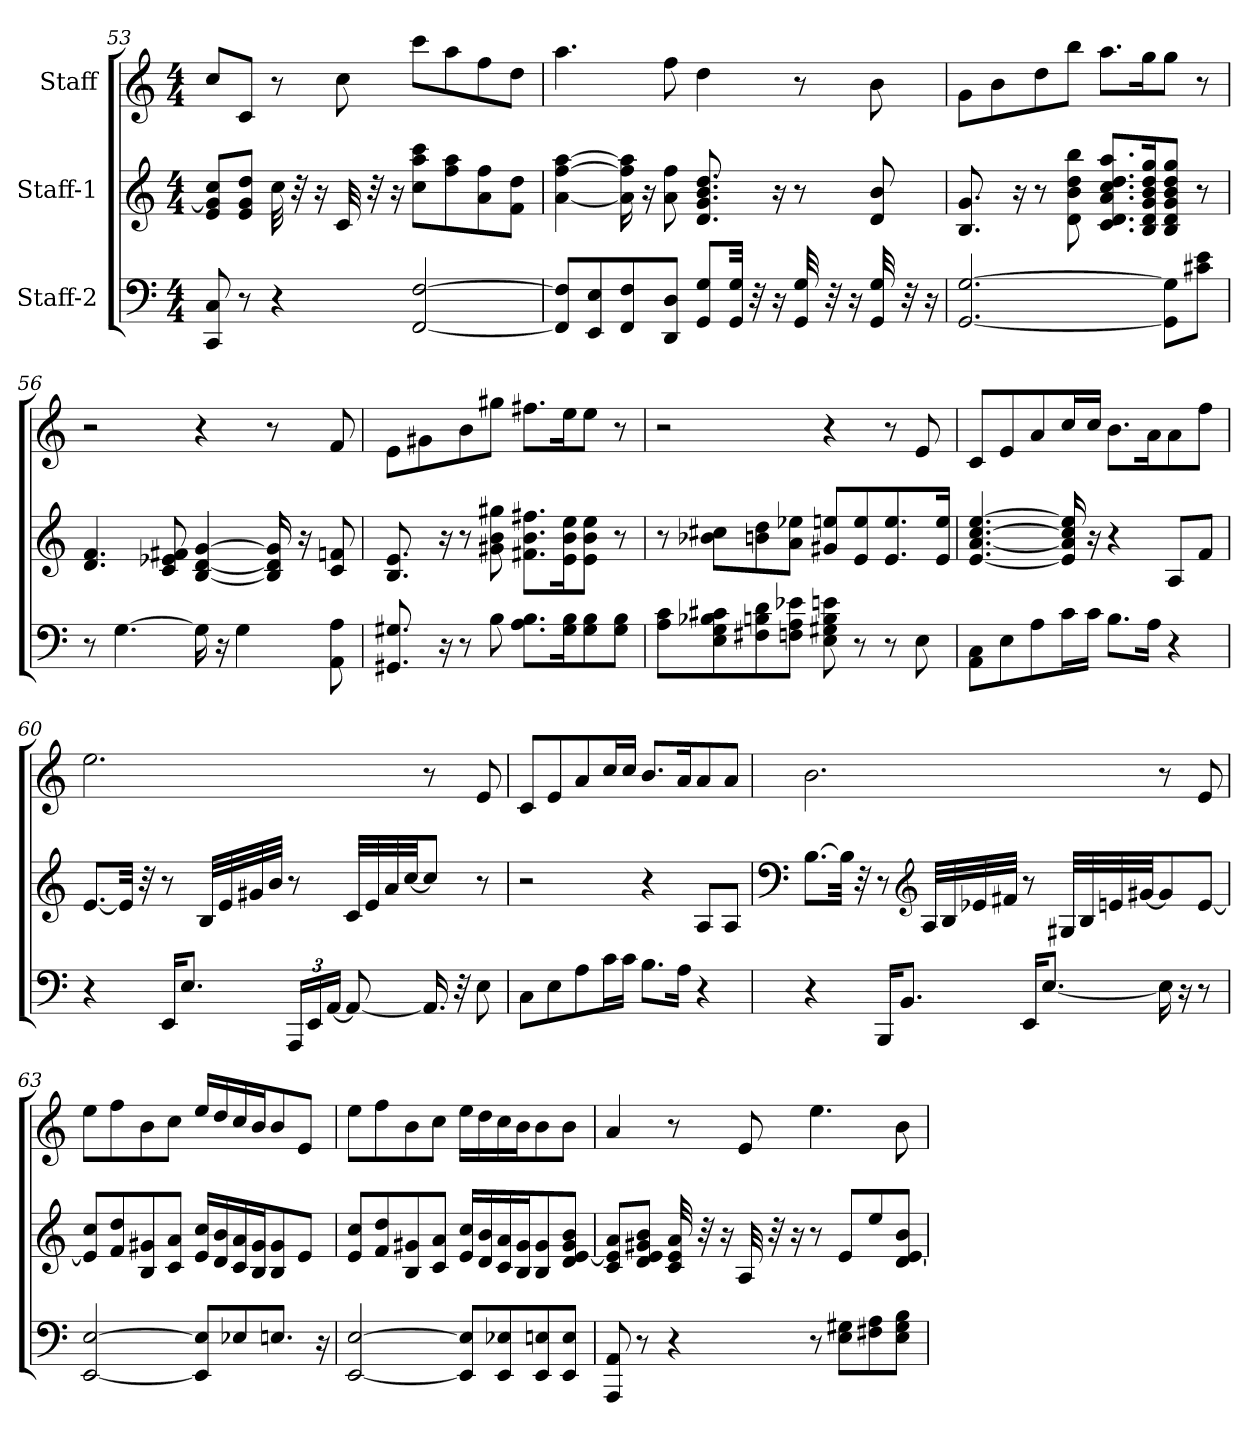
**kern	**kern	**kern
*part3	*part2	*part1
*staff3	*staff2	*staff1
*I"Staff-2	*I"Staff-1	*I"Staff
!!LO:LB:g=z
*clefF4	*clefG2	*clefG2
*k[]	*k[]	*k[]
*M4/4	*M4/4	*M4/4
=53	=53	=53
8CC/ 8C/	8e/ 8g/] 8cc/L	8cc/L
8r	8e/ 8g/ 8dd/J	8c/J
4r	32cc\	8r
.	32r	.
.	16r	.
.	32c/	8cc\
.	32r	.
.	16r	.
[2FF/ [2F/	8cc\ 8aa\ 8ccc\L	8ccc\L
.	8ff\ 8aa\	8aa\
.	8a\ 8ff\	8ff\
.	8f\ 8dd\J	8dd\J
=54	=54	=54
8FF/] 8F/]L	[4a\ [4ff\ [4aa\	4.aa\
8EE/ 8E/	.	.
8FF/ 8F/	16a\] 16ff\] 16aa\]	.
.	16r	.
8DD/ 8D/J	8a\ 8ff\	8ff\
8GG/ 8G/L	8.d/ 8.g/ 8.b/ 8.dd/	4dd\
32GG/ 32G/Jkk	.	.
32r	.	.
16r	16r	.
32GG/ 32G/	8r	8r
32r	.	.
16r	.	.
32GG/ 32G/	8d/ 8b/	8b\
32r	.	.
16r	.	.
=55	=55	=55
[2.GG/ [2.G/	8.B/ 8.g/	8g\L
.	.	8b\
.	16r	.
.	8r	8dd\
.	8d\ 8b\ 8dd\ 8bb\	8bb\J
.	8.c/ 8.d/ 8.a/ 8.cc/ 8.dd/ 8.aa/L	8.aa\L
.	16B/ 16d/ 16g/ 16b/ 16dd/ 16gg/K	16gg\K
8GG\] 8G\]L	8B/ 8d/ 8g/ 8b/ 8dd/ 8gg/J	8gg\J
8c#X\ 8e\J	8r	8r
!!LO:PB:g=z
=56	=56	=56
8r	4.d/ 4.f/	2r
[4.G\	.	.
.	8c/ 8e-X/ 8f#X/	.
16G\]	[4B/ [4d/ [4g/	4r
16r	.	.
4G\	.	.
.	16B/] 16d/] 16g/]	8r
.	16r	.
8AA\ 8A\	8c/ 8fn/	8f/
=57	=57	=57
8.GG#X/ 8.G#X/	8.B/ 8.e/	8e\L
.	.	8g#X\
16r	16r	.
8r	8r	8b\
8B\	8g#X\ 8b\ 8gg#X\	8gg#X\J
8.A\ 8.B\L	8.f#X\ 8.b\ 8.ff#X\L	8.ff#X\L
16G#\ 16B\K	16e\ 16b\ 16ee\K	16ee\K
8G#\ 8B\	8e\ 8b\ 8ee\J	8ee\J
8G#\ 8B\J	8r	8r
=58	=58	=58
8A\ 8c\L	8r	2r
8E\ 8G\ 8B-X\ 8c#X\	8b-X\ 8cc#X\L	.
8F#X\ 8Bn\ 8d\	8bn\ 8dd\	.
8Fn\ 8A\ 8e-X\J	8a\ 8ee-X\J	.
8E\ 8G#X\ 8B\ 8en\	8g#X/ 8een/L	4r
8r	8e/ 8ee/	.
8r	8.e/ 8.ee/	8r
8E\	.	8e/
.	16e/ 16ee/Jk	.
!!LO:LB:g=z
=59	=59	=59
8AA\ 8C\L	[4.e/ [4.a/ [4.cc/ [4.ee/	8c/L
8E\	.	8e/
8A\	.	8a/
16c\L	16e/] 16a/] 16cc/] 16ee/]	16cc/L
16c\JJ	16r	16cc/JJ
8.B\L	4r	8.b\L
16A\Jk	.	16a\K
4r	8A/L	8a\
.	8f/J	8ff\J
=60	=60	=60
4r	[8.e/L	2.ee\
.	32e/Jkk]	.
.	32r	.
16EE/KL	8r	.
8.E/J	.	.
.	32B/LLL	.
.	32e/	.
.	32g#X/	.
.	32b/JJJ	.
*Xbrackettup	*	*
24AAA/LL	8r	.
24EE/	.	.
[24AA/JJ	.	.
8AA/_	32c/LLL	.
.	32e/	.
.	32a/	.
.	[32cc/JJ	.
16.AA/]	8cc/J]	8r
32r	.	.
8E\	8r	8e/
=61	=61	=61
8C\L	2r	8c/L
8E\	.	8e/
8A\	.	8a/
16c\L	.	16cc/L
16c\JJ	.	16cc/JJ
8.B\L	4r	8.b/L
16A\Jk	.	16a/K
4r	8A/L	8a/
.	8A/J	8a/J
!!LO:LB:g=z
=62	=62	=62
*	*clefF4	*
4r	[8.B\L	2.b\
.	32B\Jkk]	.
.	32r	.
16BBB/KL	8r	.
8.BB/J	.	.
*	*clefG2	*
.	32A/LLL	.
.	32B/	.
.	32e-X/	.
.	32f#X/JJJ	.
16EE/KL	8r	.
[8.E/J	.	.
.	32G#X/LLL	.
.	32B/	.
.	32en/	.
.	[32g#X/JJ	.
16E\]	8g#/]	8r
16r	.	.
8r	[8e/J	8e/
=63	=63	=63
[2EE/ [2E/	8e/] 8cc/L	8ee\L
.	8f/ 8dd/	8ff\
.	8B/ 8g#X/	8b\
.	8c/ 8a/J	8cc\J
8EE/] 8E/]L	16e/ 16cc/LL	16ee/LL
.	16d/ 16b/	16dd/
8E-X/	16c/ 16a/	16cc/
.	16B/ 16g#/J	16b/J
8.En/J	8B/ 8g#/	8b/
.	8e/J	8e/J
16r	.	.
!!LO:LB:g=z
=64	=64	=64
[2EE/ [2E/	8e/ 8cc/L	8ee\L
.	8f/ 8dd/	8ff\
.	8B/ 8g#X/	8b\
.	8c/ 8a/J	8cc\J
8EE/] 8E/]L	16e/ 16cc/LL	16ee\LL
.	16d/ 16b/	16dd\
8EE/ 8E-X/	16c/ 16a/	16cc\
.	16B/ 16g#/J	16b\J
8EE/ 8En/	8B/ 8g#/	8b\
8EE/ 8E/J	8d/ [8e/ 8g#/ 8b/J	8b\J
=65	=65	=65
8AAA/ 8AA/	8c/ 8e/] 8a/L	4a/
8r	8d/ 8e/ 8g#X/ 8b/J	.
4r	32c/ 32e/ 32a/	8r
.	32r	.
.	16r	.
.	32A/	8e/
.	32r	.
.	16r	.
8r	8r	4.ee\
8E\ 8G#X\L	8e/L	.
8F#X\ 8A\	8ee/	.
8E\ 8G#\ 8B\J	8d/ [8e/ 8b/J	8b\
=	=	=
*-	*-	*-
